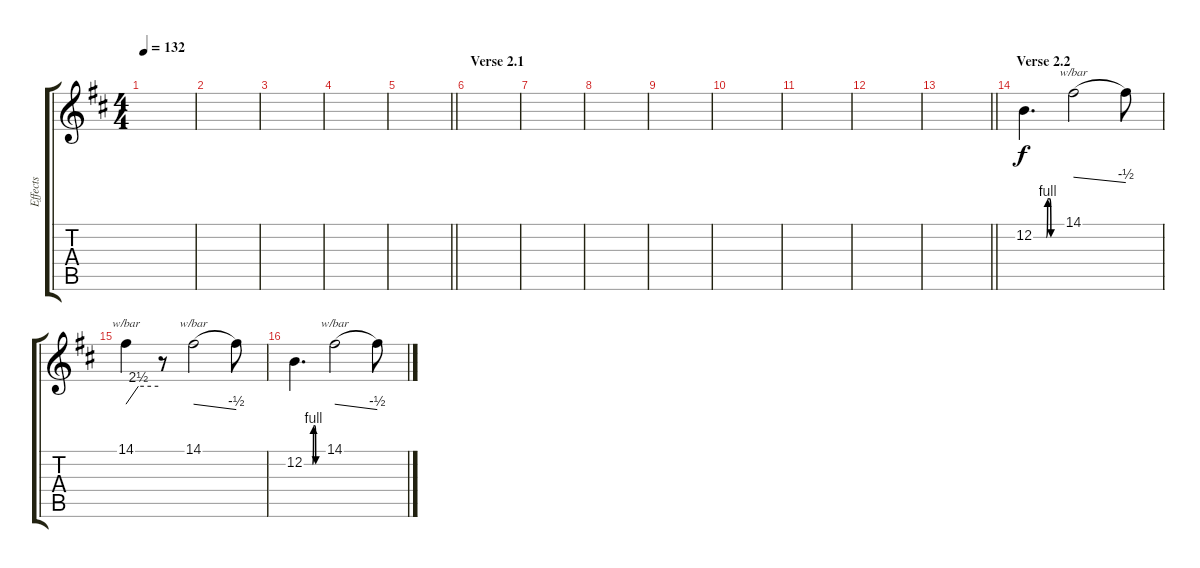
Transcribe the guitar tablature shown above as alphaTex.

\track ("Effects" "Effects") {instrument lead2sawtooth}
\staff {score tabs}
\tuning (E4 B3 G3 D3 A2 E2) {hide}
\ts (4 4)
\tempo 132
\clef g2
\ks d
|
|
|
|
\barLineRight lightlight
|
\section ("" "Verse 2.1")
|
|
|
|
|
|
|
\barLineRight lightlight
|
\section ("" "Verse 2.2")
12.2{be (custom 0 0 10 0 23 0 27 0 30 4 35 4 37 0 60 0)}.4{d} 14.1.2{tbe (dive default 0 0 60 -2)} 14.1{t}.8 |
14.1.4{tbe (custom default 0 0 23 10 60 10)} r.8 14.1.2{tbe (dive default 0 0 60 -2)} 14.1{t}.8 |
12.2{be (custom 0 0 10 0 23 0 27 0 30 4 35 4 37 0 60 0)}.4{d} 14.1.2{tbe (dive default 0 0 60 -2)} 14.1{t}.8
